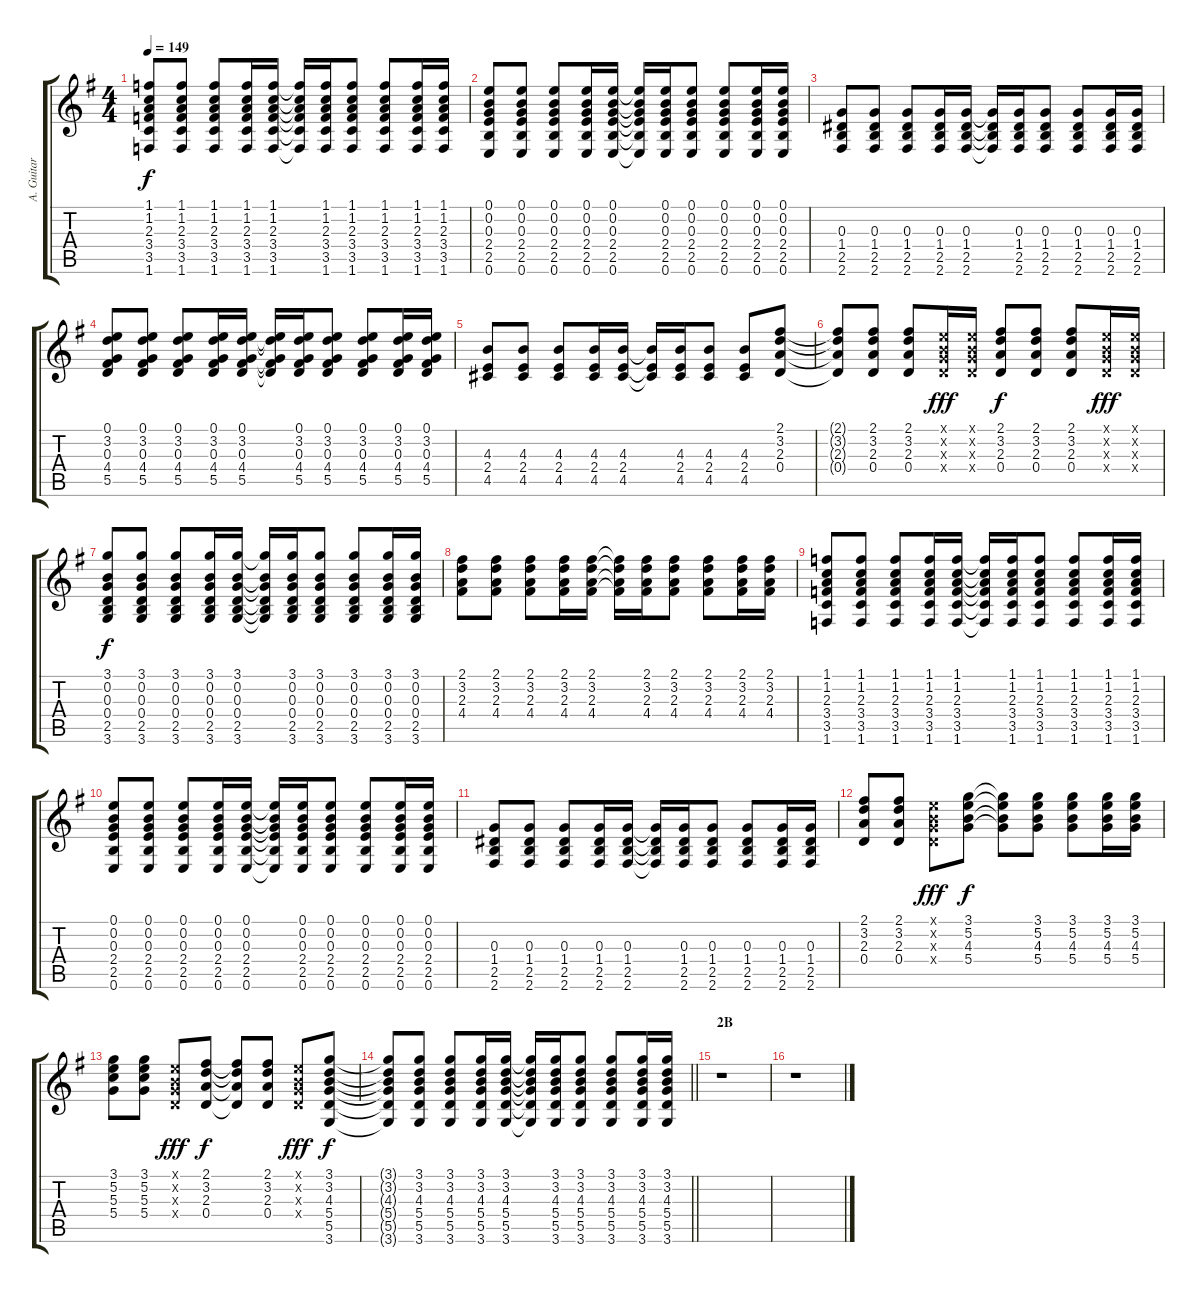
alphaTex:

\track ("A. Guitar" "A. Guitar") {instrument acousticguitarsteel}
\staff {score tabs}
\tuning (E4 B3 G3 D3 A2 E2) {hide}
\ts (4 4)
\tempo 149
\clef g2
\ks g
(1.1 1.2 2.3 3.4 3.5 1.6).8{dy f} (1.1 1.2 2.3 3.4 3.5 1.6).8 (1.1 1.2 2.3 3.4 3.5 1.6).8 (1.1 1.2 2.3 3.4 3.5 1.6).16 (1.1 1.2 2.3 3.4 3.5 1.6).16 (1.1{t} 1.2{t} 2.3{t} 3.4{t} 3.5{t} 1.6{t}).16 (1.1 1.2 2.3 3.4 3.5 1.6).16 (1.1 1.2 2.3 3.4 3.5 1.6).8 (1.1 1.2 2.3 3.4 3.5 1.6).8 (1.1 1.2 2.3 3.4 3.5 1.6).16 (1.1 1.2 2.3 3.4 3.5 1.6).16 |
(0.1 0.2 0.3 2.4 2.5 0.6).8 (0.1 0.2 0.3 2.4 2.5 0.6).8 (0.1 0.2 0.3 2.4 2.5 0.6).8 (0.1 0.2 0.3 2.4 2.5 0.6).16 (0.1 0.2 0.3 2.4 2.5 0.6).16 (0.1{t} 0.2{t} 0.3{t} 2.4{t} 2.5{t} 0.6{t}).16 (0.1 0.2 0.3 2.4 2.5 0.6).16 (0.1 0.2 0.3 2.4 2.5 0.6).8 (0.1 0.2 0.3 2.4 2.5 0.6).8 (0.1 0.2 0.3 2.4 2.5 0.6).16 (0.1 0.2 0.3 2.4 2.5 0.6).16 |
(0.3 1.4 2.5 2.6).8 (0.3 1.4 2.5 2.6).8 (0.3 1.4 2.5 2.6).8 (0.3 1.4 2.5 2.6).16 (0.3 1.4 2.5 2.6).16 (0.3{t} 1.4{t} 2.5{t} 2.6{t}).16 (0.3 1.4 2.5 2.6).16 (0.3 1.4 2.5 2.6).8 (0.3 1.4 2.5 2.6).8 (0.3 1.4 2.5 2.6).16 (0.3 1.4 2.5 2.6).16 |
(0.1 3.2 0.3 4.4 5.5).8 (0.1 3.2 0.3 4.4 5.5).8 (0.1 3.2 0.3 4.4 5.5).8 (0.1 3.2 0.3 4.4 5.5).16 (0.1 3.2 0.3 4.4 5.5).16 (0.1{t} 3.2{t} 0.3{t} 4.4{t} 5.5{t}).16 (0.1 3.2 0.3 4.4 5.5).16 (0.1 3.2 0.3 4.4 5.5).8 (0.1 3.2 0.3 4.4 5.5).8 (0.1 3.2 0.3 4.4 5.5).16 (0.1 3.2 0.3 4.4 5.5).16 |
(4.3 2.4 4.5).8 (4.3 2.4 4.5).8 (4.3 2.4 4.5).8 (4.3 2.4 4.5).16 (4.3 2.4 4.5).16 (4.3{t} 2.4{t} 4.5{t}).16 (4.3 2.4 4.5).16 (4.3 2.4 4.5).8 (4.3 2.4 4.5).8 (2.1 3.2 2.3 0.4).8 |
(2.1{t} 3.2{t} 2.3{t} 0.4{t}).8 (2.1 3.2 2.3 0.4).8 (2.1 3.2 2.3 0.4).8 (0.1{x} 0.2{x} 0.3{x} 0.4{x}).16{dy fff} (0.1{x} 0.2{x} 0.3{x} 0.4{x}).16 (2.1 3.2 2.3 0.4).8{dy f} (2.1 3.2 2.3 0.4).8 (2.1 3.2 2.3 0.4).8 (0.1{x} 0.2{x} 0.3{x} 0.4{x}).16{dy fff} (0.1{x} 0.2{x} 0.3{x} 0.4{x}).16 |
(3.1 0.2 0.3 0.4 2.5 3.6).8{dy f} (3.1 0.2 0.3 0.4 2.5 3.6).8 (3.1 0.2 0.3 0.4 2.5 3.6).8 (3.1 0.2 0.3 0.4 2.5 3.6).16 (3.1 0.2 0.3 0.4 2.5 3.6).16 (3.1{t} 0.2{t} 0.3{t} 0.4{t} 2.5{t} 3.6{t}).16 (3.1 0.2 0.3 0.4 2.5 3.6).16 (3.1 0.2 0.3 0.4 2.5 3.6).8 (3.1 0.2 0.3 0.4 2.5 3.6).8 (3.1 0.2 0.3 0.4 2.5 3.6).16 (3.1 0.2 0.3 0.4 2.5 3.6).16 |
(2.1 3.2 2.3 4.4).8 (2.1 3.2 2.3 4.4).8 (2.1 3.2 2.3 4.4).8 (2.1 3.2 2.3 4.4).16 (2.1 3.2 2.3 4.4).16 (2.1{t} 3.2{t} 2.3{t} 4.4{t}).16 (2.1 3.2 2.3 4.4).16 (2.1 3.2 2.3 4.4).8 (2.1 3.2 2.3 4.4).8 (2.1 3.2 2.3 4.4).16 (2.1 3.2 2.3 4.4).16 |
(1.1 1.2 2.3 3.4 3.5 1.6).8 (1.1 1.2 2.3 3.4 3.5 1.6).8 (1.1 1.2 2.3 3.4 3.5 1.6).8 (1.1 1.2 2.3 3.4 3.5 1.6).16 (1.1 1.2 2.3 3.4 3.5 1.6).16 (1.1{t} 1.2{t} 2.3{t} 3.4{t} 3.5{t} 1.6{t}).16 (1.1 1.2 2.3 3.4 3.5 1.6).16 (1.1 1.2 2.3 3.4 3.5 1.6).8 (1.1 1.2 2.3 3.4 3.5 1.6).8 (1.1 1.2 2.3 3.4 3.5 1.6).16 (1.1 1.2 2.3 3.4 3.5 1.6).16 |
(0.1 0.2 0.3 2.4 2.5 0.6).8 (0.1 0.2 0.3 2.4 2.5 0.6).8 (0.1 0.2 0.3 2.4 2.5 0.6).8 (0.1 0.2 0.3 2.4 2.5 0.6).16 (0.1 0.2 0.3 2.4 2.5 0.6).16 (0.1{t} 0.2{t} 0.3{t} 2.4{t} 2.5{t} 0.6{t}).16 (0.1 0.2 0.3 2.4 2.5 0.6).16 (0.1 0.2 0.3 2.4 2.5 0.6).8 (0.1 0.2 0.3 2.4 2.5 0.6).8 (0.1 0.2 0.3 2.4 2.5 0.6).16 (0.1 0.2 0.3 2.4 2.5 0.6).16 |
(0.3 1.4 2.5 2.6).8 (0.3 1.4 2.5 2.6).8 (0.3 1.4 2.5 2.6).8 (0.3 1.4 2.5 2.6).16 (0.3 1.4 2.5 2.6).16 (0.3{t} 1.4{t} 2.5{t} 2.6{t}).16 (0.3 1.4 2.5 2.6).16 (0.3 1.4 2.5 2.6).8 (0.3 1.4 2.5 2.6).8 (0.3 1.4 2.5 2.6).16 (0.3 1.4 2.5 2.6).16 |
(2.1 3.2 2.3 0.4).8 (2.1 3.2 2.3 0.4).8 (0.1{x} 0.2{x} 0.3{x} 0.4{x}).8{dy fff} (3.1 5.2 4.3 5.4).8{dy f} (3.1{t} 5.2{t} 4.3{t} 5.4{t}).8 (3.1 5.2 4.3 5.4).8 (3.1 5.2 4.3 5.4).8 (3.1 5.2 4.3 5.4).16 (3.1 5.2 4.3 5.4).16 |
(3.1 5.2 5.3 5.4).8 (3.1 5.2 5.3 5.4).8 (0.1{x} 0.2{x} 0.3{x} 0.4{x}).8{dy fff} (2.1 3.2 2.3 0.4).8{dy f} (2.1{t} 3.2{t} 2.3{t} 0.4{t}).8 (2.1 3.2 2.3 0.4).8 (0.1{x} 0.2{x} 0.3{x} 0.4{x}).8{dy fff} (3.1 3.2 4.3 5.4 5.5 3.6).8{dy f} |
\barLineRight lightlight
(3.1{t} 3.2{t} 4.3{t} 5.4{t} 5.5{t} 3.6{t}).8 (3.1 3.2 4.3 5.4 5.5 3.6).8 (3.1 3.2 4.3 5.4 5.5 3.6).8 (3.1 3.2 4.3 5.4 5.5 3.6).16 (3.1 3.2 4.3 5.4 5.5 3.6).16 (3.1{t} 3.2{t} 4.3{t} 5.4{t} 5.5{t} 3.6{t}).16 (3.1 3.2 4.3 5.4 5.5 3.6).16 (3.1 3.2 4.3 5.4 5.5 3.6).8 (3.1 3.2 4.3 5.4 5.5 3.6).8 (3.1 3.2 4.3 5.4 5.5 3.6).16 (3.1 3.2 4.3 5.4 5.5 3.6).16 |
\section ("" "2B")
r.1 |
r.1
